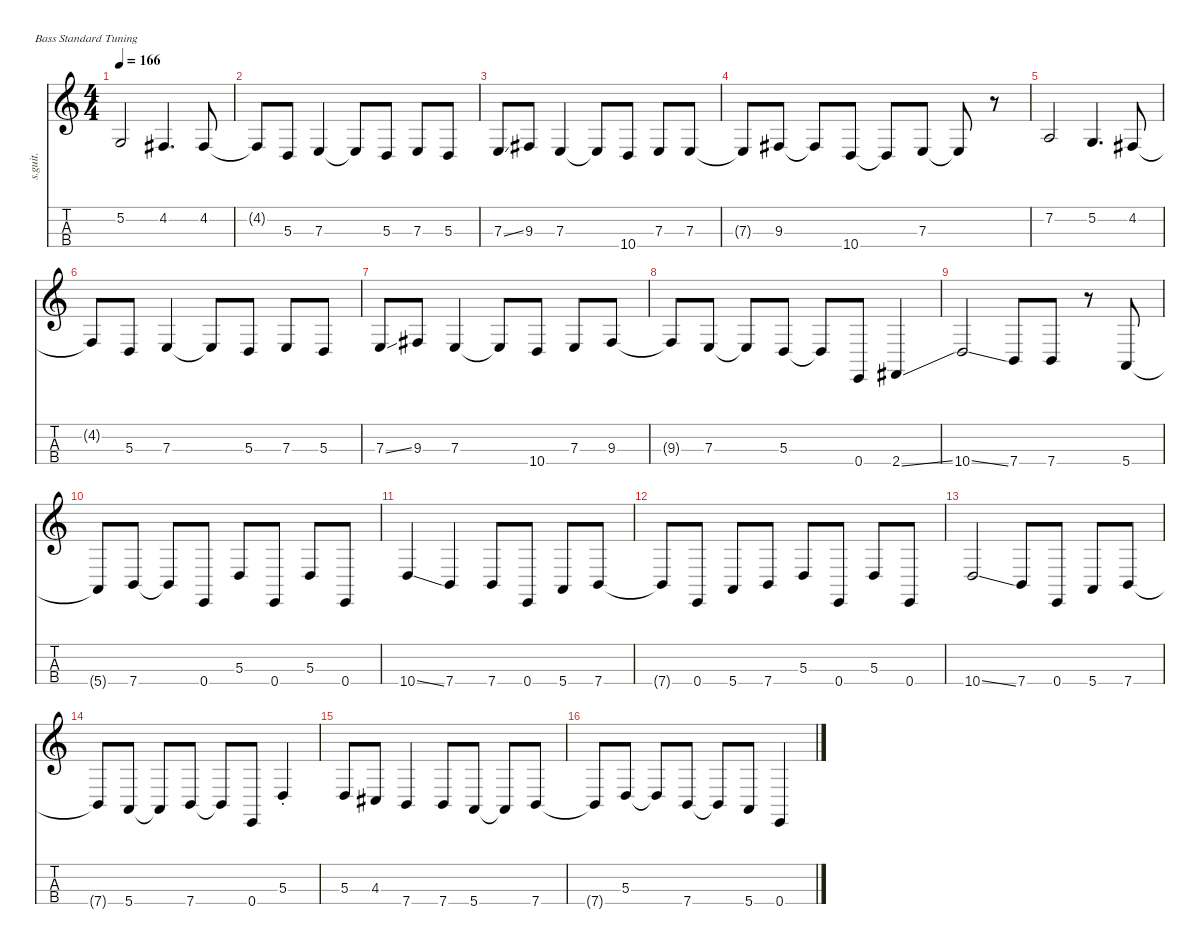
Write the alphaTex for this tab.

\defaultSystemsLayout 4
\hideDynamics
\bracketExtendMode nobrackets
\track ("Colin Greenwood" "s.guit.") {instrument electricbassfinger}
\staff {score tabs}
\tuning (G2 D2 A1 E1)
\ts (4 4)
\tempo 166
\clef g2
\ks c
5.2.2{lyrics (0 "") lyrics (1 "") lyrics (2 "") lyrics (3 "") lyrics (4 "") dy f} 4.2{acc #}.4{d lyrics (0 "") lyrics (1 "") lyrics (2 "") lyrics (3 "") lyrics (4 "")} 4.2{acc #}.8{lyrics (0 "") lyrics (1 "") lyrics (2 "") lyrics (3 "") lyrics (4 "")} |
4.2{t acc #}.8{lyrics (0 "") lyrics (1 "") lyrics (2 "") lyrics (3 "") lyrics (4 "")} 5.3.8{lyrics (0 "") lyrics (1 "") lyrics (2 "") lyrics (3 "") lyrics (4 "")} 7.3.4{lyrics (0 "") lyrics (1 "") lyrics (2 "") lyrics (3 "") lyrics (4 "")} 7.3{t}.8{lyrics (0 "") lyrics (1 "") lyrics (2 "") lyrics (3 "") lyrics (4 "")} 5.3.8{lyrics (0 "") lyrics (1 "") lyrics (2 "") lyrics (3 "") lyrics (4 "")} 7.3.8{lyrics (0 "") lyrics (1 "") lyrics (2 "") lyrics (3 "") lyrics (4 "")} 5.3.8{lyrics (0 "") lyrics (1 "") lyrics (2 "") lyrics (3 "") lyrics (4 "")} |
7.3{ss}.8{lyrics (0 "") lyrics (1 "") lyrics (2 "") lyrics (3 "") lyrics (4 "")} 9.3{acc #}.8{lyrics (0 "") lyrics (1 "") lyrics (2 "") lyrics (3 "") lyrics (4 "")} 7.3.4{lyrics (0 "") lyrics (1 "") lyrics (2 "") lyrics (3 "") lyrics (4 "")} 7.3{t}.8{lyrics (0 "") lyrics (1 "") lyrics (2 "") lyrics (3 "") lyrics (4 "")} 10.4.8{lyrics (0 "") lyrics (1 "") lyrics (2 "") lyrics (3 "") lyrics (4 "")} 7.3.8{lyrics (0 "") lyrics (1 "") lyrics (2 "") lyrics (3 "") lyrics (4 "")} 7.3.8{lyrics (0 "") lyrics (1 "") lyrics (2 "") lyrics (3 "") lyrics (4 "")} |
7.3{t}.8{lyrics (0 "") lyrics (1 "") lyrics (2 "") lyrics (3 "") lyrics (4 "")} 9.3{acc #}.8{lyrics (0 "") lyrics (1 "") lyrics (2 "") lyrics (3 "") lyrics (4 "")} 9.3{t acc #}.8{lyrics (0 "") lyrics (1 "") lyrics (2 "") lyrics (3 "") lyrics (4 "")} 10.4.8{lyrics (0 "") lyrics (1 "") lyrics (2 "") lyrics (3 "") lyrics (4 "")} 10.4{t}.8{lyrics (0 "") lyrics (1 "") lyrics (2 "") lyrics (3 "") lyrics (4 "")} 7.3.8{lyrics (0 "") lyrics (1 "") lyrics (2 "") lyrics (3 "") lyrics (4 "")} 7.3{t}.8{lyrics (0 "") lyrics (1 "") lyrics (2 "") lyrics (3 "") lyrics (4 "")} r.8 |
7.2.2{lyrics (0 "") lyrics (1 "") lyrics (2 "") lyrics (3 "") lyrics (4 "")} 5.2.4{d lyrics (0 "") lyrics (1 "") lyrics (2 "") lyrics (3 "") lyrics (4 "")} 4.2{acc #}.8{lyrics (0 "") lyrics (1 "") lyrics (2 "") lyrics (3 "") lyrics (4 "")} |
4.2{t acc #}.8{lyrics (0 "") lyrics (1 "") lyrics (2 "") lyrics (3 "") lyrics (4 "")} 5.3.8{lyrics (0 "") lyrics (1 "") lyrics (2 "") lyrics (3 "") lyrics (4 "")} 7.3.4{lyrics (0 "") lyrics (1 "") lyrics (2 "") lyrics (3 "") lyrics (4 "")} 7.3{t}.8{lyrics (0 "") lyrics (1 "") lyrics (2 "") lyrics (3 "") lyrics (4 "")} 5.3.8{lyrics (0 "") lyrics (1 "") lyrics (2 "") lyrics (3 "") lyrics (4 "")} 7.3.8{lyrics (0 "") lyrics (1 "") lyrics (2 "") lyrics (3 "") lyrics (4 "")} 5.3.8{lyrics (0 "") lyrics (1 "") lyrics (2 "") lyrics (3 "") lyrics (4 "")} |
7.3{ss}.8{lyrics (0 "") lyrics (1 "") lyrics (2 "") lyrics (3 "") lyrics (4 "")} 9.3{acc #}.8{lyrics (0 "") lyrics (1 "") lyrics (2 "") lyrics (3 "") lyrics (4 "")} 7.3.4{lyrics (0 "") lyrics (1 "") lyrics (2 "") lyrics (3 "") lyrics (4 "")} 7.3{t}.8{lyrics (0 "") lyrics (1 "") lyrics (2 "") lyrics (3 "") lyrics (4 "")} 10.4.8{lyrics (0 "") lyrics (1 "") lyrics (2 "") lyrics (3 "") lyrics (4 "")} 7.3.8{lyrics (0 "") lyrics (1 "") lyrics (2 "") lyrics (3 "") lyrics (4 "")} 9.3{acc #}.8{lyrics (0 "") lyrics (1 "") lyrics (2 "") lyrics (3 "") lyrics (4 "")} |
9.3{t acc #}.8{lyrics (0 "") lyrics (1 "") lyrics (2 "") lyrics (3 "") lyrics (4 "")} 7.3.8{lyrics (0 "") lyrics (1 "") lyrics (2 "") lyrics (3 "") lyrics (4 "")} 7.3{t}.8{lyrics (0 "") lyrics (1 "") lyrics (2 "") lyrics (3 "") lyrics (4 "")} 5.3.8{lyrics (0 "") lyrics (1 "") lyrics (2 "") lyrics (3 "") lyrics (4 "")} 5.3{t}.8{lyrics (0 "") lyrics (1 "") lyrics (2 "") lyrics (3 "") lyrics (4 "")} 0.4.8{lyrics (0 "") lyrics (1 "") lyrics (2 "") lyrics (3 "") lyrics (4 "")} 2.4{ss acc #}.4{lyrics (0 "") lyrics (1 "") lyrics (2 "") lyrics (3 "") lyrics (4 "")} |
10.4{ss}.2{lyrics (0 "") lyrics (1 "") lyrics (2 "") lyrics (3 "") lyrics (4 "")} 7.4.8{lyrics (0 "") lyrics (1 "") lyrics (2 "") lyrics (3 "") lyrics (4 "")} 7.4.8{lyrics (0 "") lyrics (1 "") lyrics (2 "") lyrics (3 "") lyrics (4 "")} r.8 5.4.8{lyrics (0 "") lyrics (1 "") lyrics (2 "") lyrics (3 "") lyrics (4 "")} |
5.4{t}.8{lyrics (0 "") lyrics (1 "") lyrics (2 "") lyrics (3 "") lyrics (4 "")} 7.4.8{lyrics (0 "") lyrics (1 "") lyrics (2 "") lyrics (3 "") lyrics (4 "")} 7.4{t}.8{lyrics (0 "") lyrics (1 "") lyrics (2 "") lyrics (3 "") lyrics (4 "")} 0.4.8{lyrics (0 "") lyrics (1 "") lyrics (2 "") lyrics (3 "") lyrics (4 "")} 5.3.8{lyrics (0 "") lyrics (1 "") lyrics (2 "") lyrics (3 "") lyrics (4 "")} 0.4.8{lyrics (0 "") lyrics (1 "") lyrics (2 "") lyrics (3 "") lyrics (4 "")} 5.3.8{lyrics (0 "") lyrics (1 "") lyrics (2 "") lyrics (3 "") lyrics (4 "")} 0.4.8{lyrics (0 "") lyrics (1 "") lyrics (2 "") lyrics (3 "") lyrics (4 "")} |
10.4{ss}.4{lyrics (0 "") lyrics (1 "") lyrics (2 "") lyrics (3 "") lyrics (4 "")} 7.4.4{lyrics (0 "") lyrics (1 "") lyrics (2 "") lyrics (3 "") lyrics (4 "")} 7.4.8{lyrics (0 "") lyrics (1 "") lyrics (2 "") lyrics (3 "") lyrics (4 "")} 0.4.8{lyrics (0 "") lyrics (1 "") lyrics (2 "") lyrics (3 "") lyrics (4 "")} 5.4.8{lyrics (0 "") lyrics (1 "") lyrics (2 "") lyrics (3 "") lyrics (4 "")} 7.4.8{lyrics (0 "") lyrics (1 "") lyrics (2 "") lyrics (3 "") lyrics (4 "")} |
7.4{t}.8{lyrics (0 "") lyrics (1 "") lyrics (2 "") lyrics (3 "") lyrics (4 "")} 0.4.8{lyrics (0 "") lyrics (1 "") lyrics (2 "") lyrics (3 "") lyrics (4 "")} 5.4.8{lyrics (0 "") lyrics (1 "") lyrics (2 "") lyrics (3 "") lyrics (4 "")} 7.4.8{lyrics (0 "") lyrics (1 "") lyrics (2 "") lyrics (3 "") lyrics (4 "")} 5.3.8{lyrics (0 "") lyrics (1 "") lyrics (2 "") lyrics (3 "") lyrics (4 "")} 0.4.8{lyrics (0 "") lyrics (1 "") lyrics (2 "") lyrics (3 "") lyrics (4 "")} 5.3.8{lyrics (0 "") lyrics (1 "") lyrics (2 "") lyrics (3 "") lyrics (4 "")} 0.4.8{lyrics (0 "") lyrics (1 "") lyrics (2 "") lyrics (3 "") lyrics (4 "")} |
10.4{ss}.2{lyrics (0 "") lyrics (1 "") lyrics (2 "") lyrics (3 "") lyrics (4 "")} 7.4.8{lyrics (0 "") lyrics (1 "") lyrics (2 "") lyrics (3 "") lyrics (4 "")} 0.4.8{lyrics (0 "") lyrics (1 "") lyrics (2 "") lyrics (3 "") lyrics (4 "")} 5.4.8{lyrics (0 "") lyrics (1 "") lyrics (2 "") lyrics (3 "") lyrics (4 "")} 7.4.8{lyrics (0 "") lyrics (1 "") lyrics (2 "") lyrics (3 "") lyrics (4 "")} |
7.4{t}.8{lyrics (0 "") lyrics (1 "") lyrics (2 "") lyrics (3 "") lyrics (4 "")} 5.4.8{lyrics (0 "") lyrics (1 "") lyrics (2 "") lyrics (3 "") lyrics (4 "")} 5.4{t}.8{lyrics (0 "") lyrics (1 "") lyrics (2 "") lyrics (3 "") lyrics (4 "")} 7.4.8{lyrics (0 "") lyrics (1 "") lyrics (2 "") lyrics (3 "") lyrics (4 "")} 7.4{t}.8{lyrics (0 "") lyrics (1 "") lyrics (2 "") lyrics (3 "") lyrics (4 "")} 0.4.8{lyrics (0 "") lyrics (1 "") lyrics (2 "") lyrics (3 "") lyrics (4 "")} 5.3{st}.4{lyrics (0 "") lyrics (1 "") lyrics (2 "") lyrics (3 "") lyrics (4 "")} |
5.3.8{lyrics (0 "") lyrics (1 "") lyrics (2 "") lyrics (3 "") lyrics (4 "")} 4.3{acc #}.8{lyrics (0 "") lyrics (1 "") lyrics (2 "") lyrics (3 "") lyrics (4 "")} 7.4.4{lyrics (0 "") lyrics (1 "") lyrics (2 "") lyrics (3 "") lyrics (4 "")} 7.4.8{lyrics (0 "") lyrics (1 "") lyrics (2 "") lyrics (3 "") lyrics (4 "")} 5.4.8{lyrics (0 "") lyrics (1 "") lyrics (2 "") lyrics (3 "") lyrics (4 "")} 5.4{t}.8{lyrics (0 "") lyrics (1 "") lyrics (2 "") lyrics (3 "") lyrics (4 "")} 7.4.8{lyrics (0 "") lyrics (1 "") lyrics (2 "") lyrics (3 "") lyrics (4 "")} |
7.4{t}.8{lyrics (0 "") lyrics (1 "") lyrics (2 "") lyrics (3 "") lyrics (4 "")} 5.3.8{lyrics (0 "") lyrics (1 "") lyrics (2 "") lyrics (3 "") lyrics (4 "")} 5.3{t}.8{lyrics (0 "") lyrics (1 "") lyrics (2 "") lyrics (3 "") lyrics (4 "")} 7.4.8{lyrics (0 "") lyrics (1 "") lyrics (2 "") lyrics (3 "") lyrics (4 "")} 7.4{t}.8{lyrics (0 "") lyrics (1 "") lyrics (2 "") lyrics (3 "") lyrics (4 "")} 5.4.8{lyrics (0 "") lyrics (1 "") lyrics (2 "") lyrics (3 "") lyrics (4 "")} 0.4.4{lyrics (0 "") lyrics (1 "") lyrics (2 "") lyrics (3 "") lyrics (4 "")}
